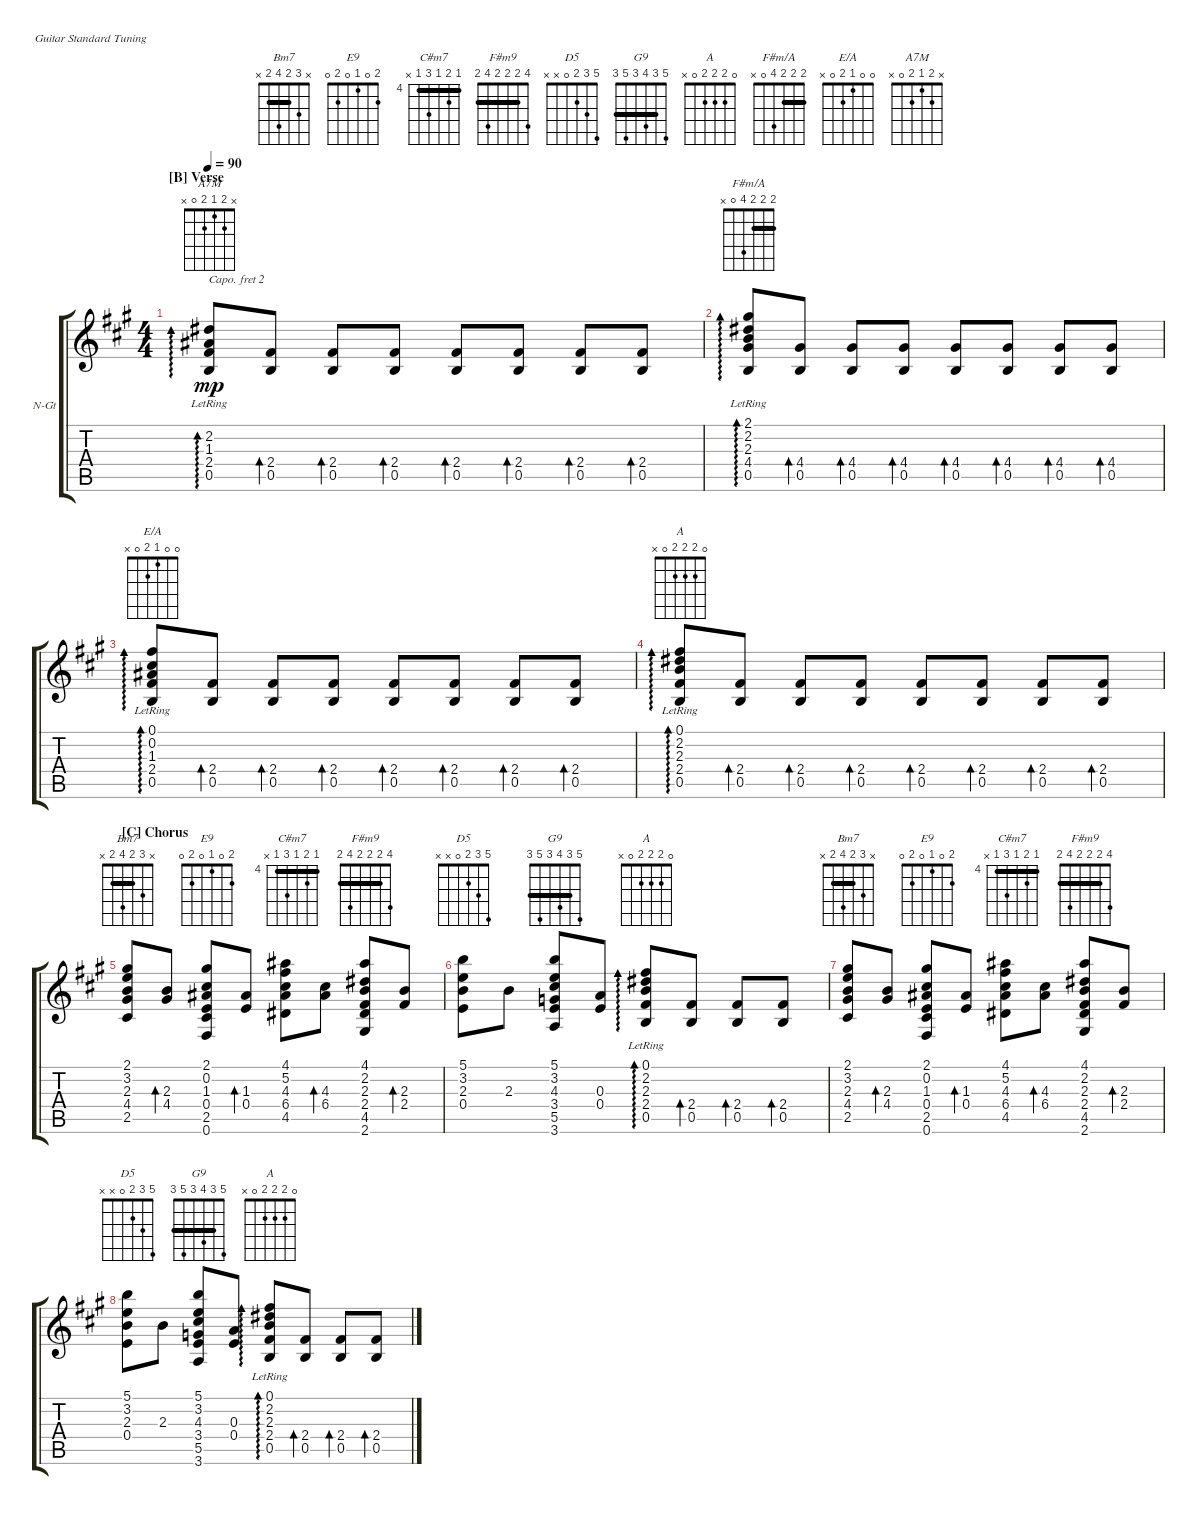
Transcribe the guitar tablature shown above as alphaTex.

\defaultSystemsLayout 4
\bracketExtendMode groupsimilarinstruments
\firstSystemTrackNameOrientation horizontal
\otherSystemsTrackNameOrientation horizontal
\chordDiagramsInScore
\track ("Nylon Guitar" "N-Gt") {instrument acousticguitarnylon}
\staff {score tabs}
\capo 2
\tuning (E4 B3 G3 D3 A2 E2)
\chord ("Bm7" x 3 2 4 2 x) {barre 2}
\chord ("E9" 2 0 1 0 2 0)
\chord ("C#m7" 4 5 4 6 4 x) {firstfret 4 barre (4 4)}
\chord ("F#m9" 4 2 2 2 4 2) {barre (2 2 2)}
\chord ("D5" 5 3 2 0 x x)
\chord ("G9" 5 3 4 3 5 3) {barre (3 3)}
\chord ("A" 0 2 2 2 0 x)
\chord ("F#m/A" 2 2 2 4 0 x) {barre (2 2)}
\chord ("E/A" 0 0 1 2 0 x)
\chord ("A7M" x 2 1 2 0 x)
\ts (4 4)
\section ("B" "Verse")
\tempo 90
\clef g2
\ks a
(0.5{lr} 2.4{lr} 1.3{lr} 2.2{lr}).8{ad 0 ch "A7M" dy mp} (0.5 2.4).8{bd 45} (2.4 0.5).8{bd 45} (0.5 2.4).8{bd 45} (0.5 2.4).8{bd 45} (2.4 0.5).8{bd 45} (0.5 2.4).8{bd 45} (2.4 0.5).8{bd 45} |
(0.5{lr} 4.4{lr} 2.3{lr} 2.2{lr} 2.1{lr}).8{ad 0 ch "F#m/A"} (0.5 4.4).8{bd 45} (4.4 0.5).8{bd 45} (0.5 4.4).8{bd 45} (0.5 4.4).8{bd 45} (4.4 0.5).8{bd 45} (0.5 4.4).8{bd 45} (4.4 0.5).8{bd 45} |
(0.5{lr} 2.4{lr} 1.3{lr} 0.2{lr} 0.1{lr}).8{ad 0 ch "E/A"} (0.5 2.4).8{bd 45} (2.4 0.5).8{bd 45} (0.5 2.4).8{bd 45} (0.5 2.4).8{bd 45} (2.4 0.5).8{bd 45} (0.5 2.4).8{bd 45} (2.4 0.5).8{bd 45} |
(0.5{lr} 2.4{lr} 2.3{lr} 2.2{lr} 0.1{lr}).8{ad 0 ch "A"} (0.5 2.4).8{bd 45} (2.4 0.5).8{bd 45} (0.5 2.4).8{bd 45} (0.5 2.4).8{bd 45} (2.4 0.5).8{bd 45} (0.5 2.4).8{bd 45} (2.4 0.5).8{bd 45} |
\section ("C" "Chorus")
(2.5 4.4 2.3 3.2 2.1).8{ch "Bm7"} (4.4 2.3).8{bd 44} (2.1 0.2 1.3 0.4 2.5 0.6).8{ch "E9"} (0.4 1.3).8{bd 44} (4.5 6.4 4.3 5.2 4.1).8{ch "C#m7"} (6.4 4.3).8{bd 44} (4.1 2.2 2.3 2.4 4.5 2.6).8{ch "F#m9"} (2.3 2.4).8{bd 44} |
(0.4 2.3 3.2 5.1).8{ch "D5"} 2.3.8 (5.1 3.2 4.3 3.4 3.6 5.5).8{ch "G9"} (0.3 0.4).8 (0.5{lr} 2.4{lr} 2.3{lr} 2.2{lr} 0.1{lr}).8{ad 0 ch "A"} (0.5 2.4).8{bd 45} (2.4 0.5).8{bd 45} (0.5 2.4).8{bd 45} |
(2.5 4.4 2.3 3.2 2.1).8{ch "Bm7"} (4.4 2.3).8{bd 44} (2.1 0.2 1.3 0.4 2.5 0.6).8{ch "E9"} (0.4 1.3).8{bd 44} (4.5 6.4 4.3 5.2 4.1).8{ch "C#m7"} (6.4 4.3).8{bd 44} (4.1 2.2 2.3 2.4 4.5 2.6).8{ch "F#m9"} (2.3 2.4).8{bd 44} |
(0.4 2.3 3.2 5.1).8{ch "D5"} 2.3.8 (5.1 3.2 4.3 3.4 3.6 5.5).8{ch "G9"} (0.3 0.4).8 (0.5{lr} 2.4{lr} 2.3{lr} 2.2{lr} 0.1{lr}).8{ad 0 ch "A"} (0.5 2.4).8{bd 45} (2.4 0.5).8{bd 45} (0.5 2.4).8{bd 45}
